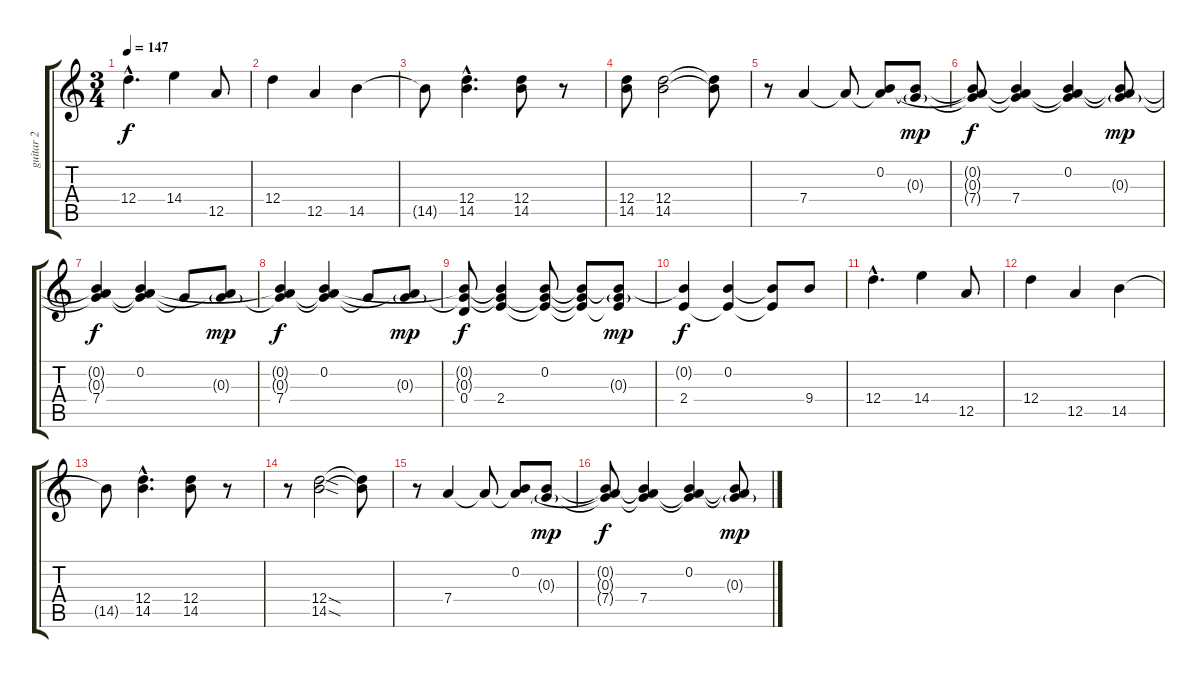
\track ("guitar 2" "guitar 2") {instrument electricguitarclean}
\staff {score tabs}
\tuning (E4 B3 G3 D3 A2 D2) {hide}
\ts (3 4)
\tempo 147
\clef g2
\ks c
12.4{hac}.4{d dy f} 14.4.4 12.5.8 |
12.4.4 12.5.4 14.5.4 |
14.5{t}.8 (12.4{hac} 14.5{hac}).4{d} (12.4 14.5).8 r.8 |
(12.4 14.5).8 (12.4 14.5).2 (12.4{t} 14.5{t}).8 |
r.8 7.4.4 7.4{t}.8 (0.2 7.4{t}).8 (0.2{t} 0.3{g}).8{dy mp} |
(0.2{t} 0.3{t} 7.4{t}).8{dy f} (0.2{t} 0.3{t} 7.4).4 (0.2 0.3{t} 7.4{t}).4 (0.2{t} 0.3{g} 7.4{t}).8{dy mp} |
(0.2{t} 0.3{t} 7.4).4{dy f} (0.2 0.3{t} 7.4{t}).4 0.3{t}.8 (0.3{g} 7.4{t}).8{dy mp} |
(0.2{t} 0.3{t} 7.4).4{dy f} (0.2 0.3{t} 7.4{t}).4 0.3{t}.8 (0.3{g} 7.4{t}).8{dy mp} |
(0.2{t} 0.3{t} 0.4).8{dy f} (0.2{t} 0.3{t} 2.4).4 (0.2 0.3{t} 2.4{t}).8 (0.2{t} 0.3{t} 2.4{t}).8 (0.2{t} 0.3{g} 2.4{t}).8{dy mp} |
(0.2{t} 2.4).4{dy f} (0.2 2.4{t}).4 (0.2{t} 2.4{t}).8 9.4.8 |
12.4{hac}.4{d} 14.4.4 12.5.8 |
12.4.4 12.5.4 14.5.4 |
14.5{t}.8 (12.4{hac} 14.5{hac}).4{d} (12.4 14.5).8 r.8 |
r.8 (12.4{sod} 14.5{sod}).2 (12.4{t} 14.5{t}).8 |
r.8 7.4.4 7.4{t}.8 (0.2 7.4{t}).8 (0.2{t} 0.3{g}).8{dy mp} |
(0.2{t} 0.3{t} 7.4{t}).8{dy f} (0.2{t} 0.3{t} 7.4).4 (0.2 0.3{t} 7.4{t}).4 (0.2{t} 0.3{g} 7.4{t}).8{dy mp}
